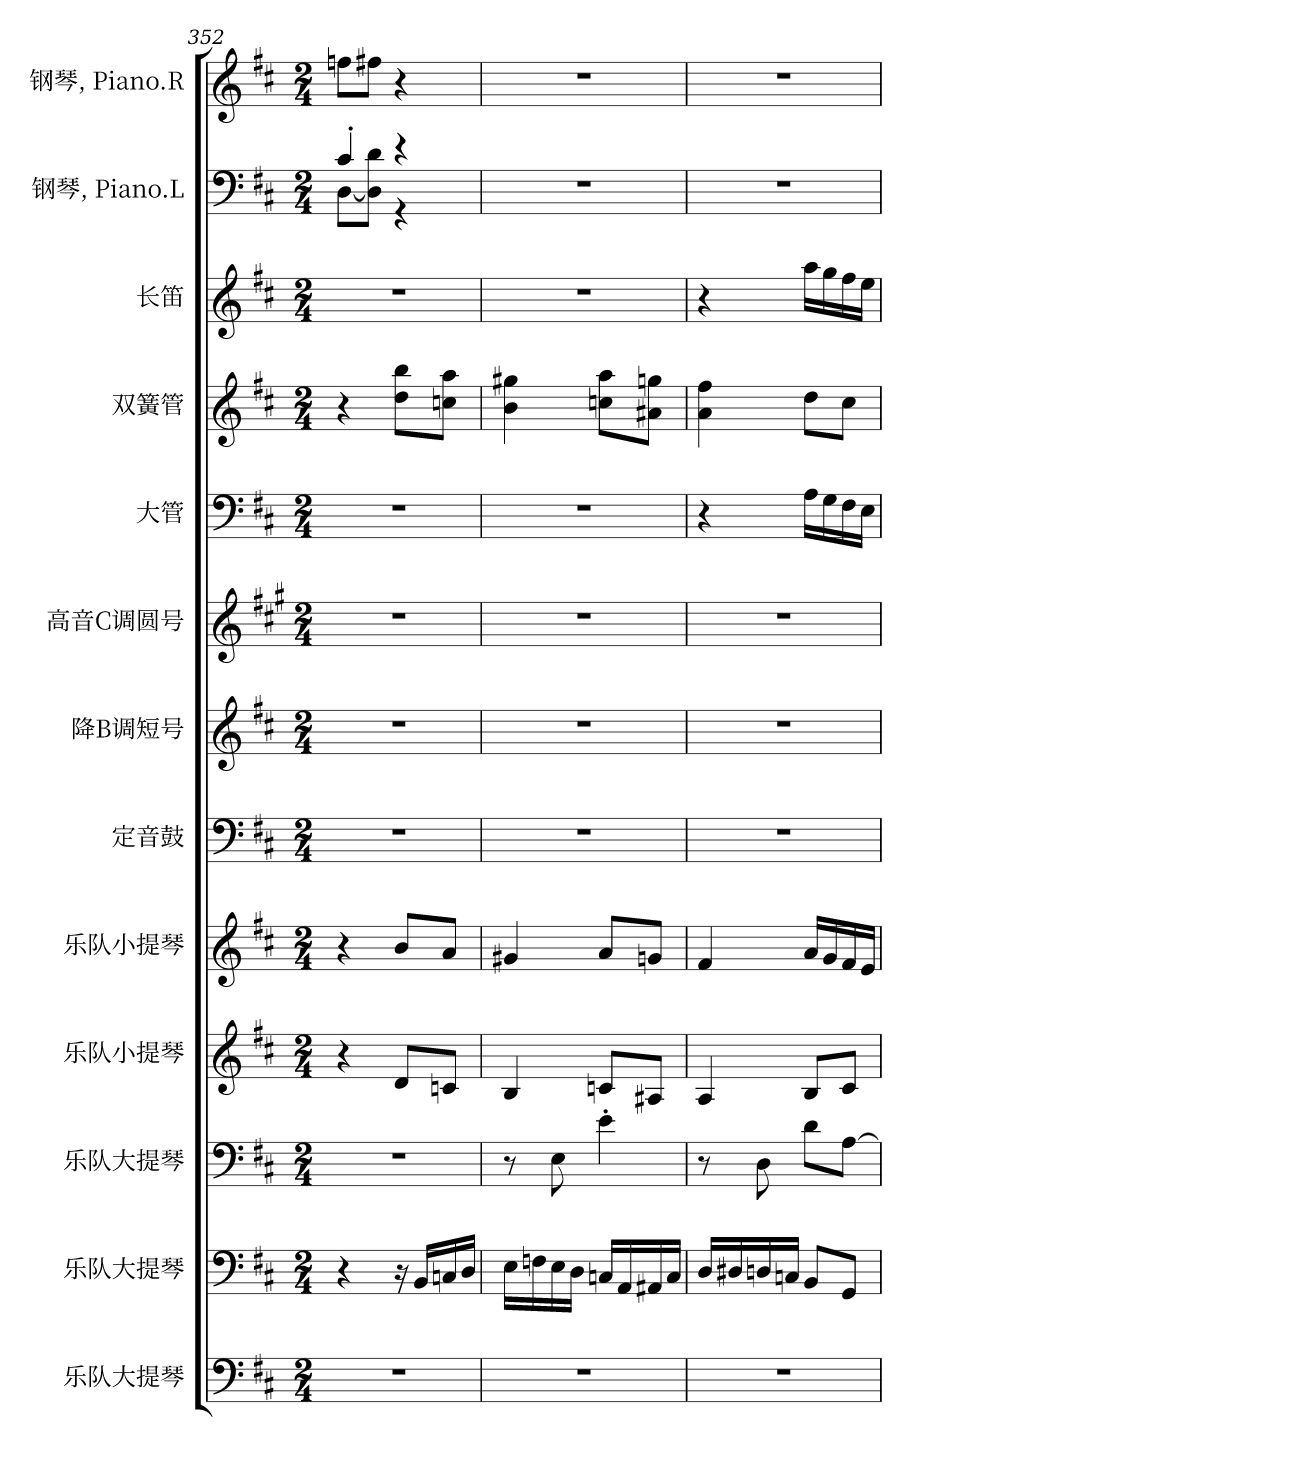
**kern	**kern	**kern	**kern	**kern	**kern	**kern	**kern	**kern	**kern	**kern	**kern	**kern
*part13	*part12	*part11	*part10	*part9	*part8	*part7	*part6	*part5	*part4	*part3	*part2	*part1
*staff13	*staff12	*staff11	*staff10	*staff9	*staff8	*staff7	*staff6	*staff5	*staff4	*staff3	*staff2	*staff1
*I"乐队大提琴	*I"乐队大提琴	*I"乐队大提琴	*I"乐队小提琴	*I"乐队小提琴	*I"定音鼓	*I"降B调短号	*I"高音C调圆号	*I"大管	*I"双簧管	*I"长笛	*I"钢琴, Piano.L	*I"钢琴, Piano.R
*	*	*	*	*	*	*	*	*	*	*	*I'Pno.	*I'Pno.
*clefF4	*clefF4	*clefF4	*clefG2	*clefG2	*clefF4	*clefG2	*clefG2	*clefF4	*clefG2	*clefG2	*clefF4	*clefG2
*	*	*	*	*	*	*ITrd1c2	*ITrd4c7	*	*	*	*	*
*k[f#c#]	*k[f#c#]	*k[f#c#]	*k[f#c#]	*k[f#c#]	*k[f#c#]	*k[]	*k[f#c#]	*k[f#c#]	*k[f#c#]	*k[f#c#]	*k[f#c#]	*k[f#c#]
*M2/4	*M2/4	*M2/4	*M2/4	*M2/4	*M2/4	*M2/4	*M2/4	*M2/4	*M2/4	*M2/4	*M2/4	*M2/4
=352	=352	=352	=352	=352	=352	=352	=352	=352	=352	=352	=352	=352
*	*	*	*	*	*	*	*	*	*	*	*^	*
2r	4r	2r	4r	4r	2r	2r	2r	2r	4r	2r	4c#'/	[8D\L	8ffn\L
.	.	.	.	.	.	.	.	.	.	.	.	8D\] 8d\J	8ff#X\J
.	16r	.	8d/L	8b/L	.	.	.	.	8dd\ 8bb\L	.	4r	4r	4r
.	16BB/LL	.	.	.	.	.	.	.	.	.	.	.	.
.	16Cn/	.	8cn/J	8a/J	.	.	.	.	8ccn\ 8aa\J	.	.	.	.
.	16D/JJ	.	.	.	.	.	.	.	.	.	.	.	.
*	*	*	*	*	*	*	*	*	*	*	*v	*v	*
=353	=353	=353	=353	=353	=353	=353	=353	=353	=353	=353	=353	=353
2r	16E\LL	8r	4B/	4g#X/	2r	2r	2r	2r	4b\ 4gg#X\	2r	2r	2r
.	16Fn\	.	.	.	.	.	.	.	.	.	.	.
.	16E\	8E\	.	.	.	.	.	.	.	.	.	.
.	16D\JJ	.	.	.	.	.	.	.	.	.	.	.
.	16Cn/LL	4e'\	8cn/L	8a/L	.	.	.	.	8ccn\ 8aa\L	.	.	.
.	16AA/	.	.	.	.	.	.	.	.	.	.	.
.	16AA#X/	.	8A#X/J	8gn/J	.	.	.	.	8a#X\ 8ggn\J	.	.	.
.	16C/JJ	.	.	.	.	.	.	.	.	.	.	.
=354	=354	=354	=354	=354	=354	=354	=354	=354	=354	=354	=354	=354
2r	16D/LL	8r	4A/	4f#/	2r	2r	2r	4r	4a\ 4ff#\	4r	2r	2r
.	16D#X/	.	.	.	.	.	.	.	.	.	.	.
.	16Dn/	8D\	.	.	.	.	.	.	.	.	.	.
.	16Cn/JJ	.	.	.	.	.	.	.	.	.	.	.
.	8BB/L	8d\L	8B/L	16a/LL	.	.	.	16A\LL	8dd\L	16aa\LL	.	.
.	.	.	.	16g/	.	.	.	16G\	.	16gg\	.	.
.	8GG/J	[8A\J	8c#/J	16f#/	.	.	.	16F#\	8cc#\J	16ff#\	.	.
.	.	.	.	16e/JJ	.	.	.	16E\JJ	.	16ee\JJ	.	.
=	=	=	=	=	=	=	=	=	=	=	=	=
*-	*-	*-	*-	*-	*-	*-	*-	*-	*-	*-	*-	*-
